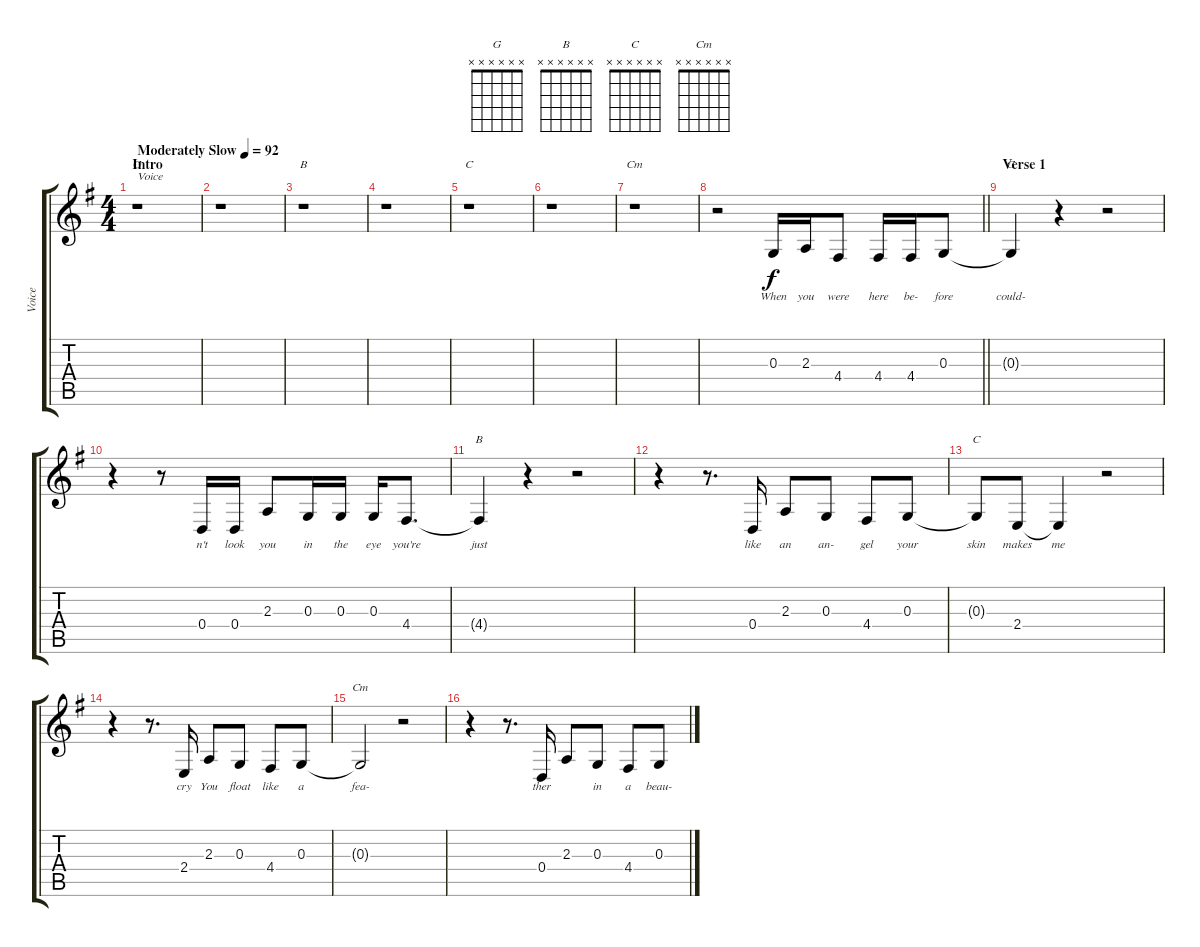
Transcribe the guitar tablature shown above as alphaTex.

\track ("Voice" "Voice") {instrument clarinet}
\staff {score tabs}
\tuning (E4 B3 G3 D3 A2 E2) {hide}
\chord ("G" 3 3 4 5 5 3) {barre 3}
\chord ("B" 2 4 4 4 2 x) {barre 2}
\chord ("C" 3 5 5 5 3 x) {barre 3}
\chord ("Cm" 3 4 5 5 3 x) {barre 3}
\chord ("G" x x x x x x)
\chord ("B" x x x x x x)
\chord ("C" x x x x x x)
\chord ("Cm" x x x x x x)
\ts (4 4)
\section ("" "Intro")
\tempo (92 "Moderately Slow")
\clef g2
\ks g
r.1{ch "G" txt "Voice" dy f instrument clarinet} |
r.1 |
r.1{ch "B"} |
r.1 |
r.1{ch "C"} |
r.1 |
r.1{ch "Cm"} |
\barLineRight lightlight
r.2 0.3.16{lyrics (0 "When") lyrics (1 "") lyrics (2 "") lyrics (3 "") lyrics (4 "")} 2.3.16{lyrics (0 "you") lyrics (1 "") lyrics (2 "") lyrics (3 "") lyrics (4 "")} 4.4.8{lyrics (0 "were") lyrics (1 "") lyrics (2 "") lyrics (3 "") lyrics (4 "")} 4.4.16{lyrics (0 "here") lyrics (1 "") lyrics (2 "") lyrics (3 "") lyrics (4 "")} 4.4.16{lyrics (0 "be-") lyrics (1 "") lyrics (2 "") lyrics (3 "") lyrics (4 "")} 0.3.8{lyrics (0 "fore") lyrics (1 "") lyrics (2 "") lyrics (3 "") lyrics (4 "")} |
\section ("" "Verse 1")
0.3{t}.4{ch "G" lyrics (0 "could-") lyrics (1 "") lyrics (2 "") lyrics (3 "") lyrics (4 "")} r.4 r.2 |
r.4 r.8 0.4.16{lyrics (0 "n't") lyrics (1 "") lyrics (2 "") lyrics (3 "") lyrics (4 "")} 0.4.16{lyrics (0 "look") lyrics (1 "") lyrics (2 "") lyrics (3 "") lyrics (4 "")} 2.3.8{lyrics (0 "you") lyrics (1 "") lyrics (2 "") lyrics (3 "") lyrics (4 "")} 0.3.16{lyrics (0 "in") lyrics (1 "") lyrics (2 "") lyrics (3 "") lyrics (4 "")} 0.3.16{lyrics (0 "the") lyrics (1 "") lyrics (2 "") lyrics (3 "") lyrics (4 "")} 0.3.16{lyrics (0 "eye") lyrics (1 "") lyrics (2 "") lyrics (3 "") lyrics (4 "")} 4.4.8{d lyrics (0 "you're") lyrics (1 "") lyrics (2 "") lyrics (3 "") lyrics (4 "")} |
4.4{t}.4{ch "B" lyrics (0 "just") lyrics (1 "") lyrics (2 "") lyrics (3 "") lyrics (4 "")} r.4 r.2 |
r.4 r.8{d} 0.4.16{lyrics (0 "like") lyrics (1 "") lyrics (2 "") lyrics (3 "") lyrics (4 "")} 2.3.8{lyrics (0 "an") lyrics (1 "") lyrics (2 "") lyrics (3 "") lyrics (4 "")} 0.3.8{lyrics (0 "an-") lyrics (1 "") lyrics (2 "") lyrics (3 "") lyrics (4 "")} 4.4.8{lyrics (0 "gel") lyrics (1 "") lyrics (2 "") lyrics (3 "") lyrics (4 "")} 0.3.8{lyrics (0 "your") lyrics (1 "") lyrics (2 "") lyrics (3 "") lyrics (4 "")} |
0.3{t}.8{ch "C" lyrics (0 "skin") lyrics (1 "") lyrics (2 "") lyrics (3 "") lyrics (4 "")} 2.4.8{lyrics (0 "makes") lyrics (1 "") lyrics (2 "") lyrics (3 "") lyrics (4 "")} 2.4{t}.4{lyrics (0 "me") lyrics (1 "") lyrics (2 "") lyrics (3 "") lyrics (4 "")} r.2 |
r.4 r.8{d} 2.4.16{lyrics (0 "cry") lyrics (1 "") lyrics (2 "") lyrics (3 "") lyrics (4 "")} 2.3.8{lyrics (0 "You") lyrics (1 "") lyrics (2 "") lyrics (3 "") lyrics (4 "")} 0.3.8{lyrics (0 "float") lyrics (1 "") lyrics (2 "") lyrics (3 "") lyrics (4 "")} 4.4.8{lyrics (0 "like") lyrics (1 "") lyrics (2 "") lyrics (3 "") lyrics (4 "")} 0.3.8{lyrics (0 "a") lyrics (1 "") lyrics (2 "") lyrics (3 "") lyrics (4 "")} |
0.3{t}.2{ch "Cm" lyrics (0 "fea-") lyrics (1 "") lyrics (2 "") lyrics (3 "") lyrics (4 "")} r.2 |
r.4 r.8{d} 0.4.16{lyrics (0 "ther") lyrics (1 "") lyrics (2 "") lyrics (3 "") lyrics (4 "")} 2.3.8{lyrics (0 " ") lyrics (1 "") lyrics (2 "") lyrics (3 "") lyrics (4 "")} 0.3.8{lyrics (0 "in") lyrics (1 "") lyrics (2 "") lyrics (3 "") lyrics (4 "")} 4.4.8{lyrics (0 "a") lyrics (1 "") lyrics (2 "") lyrics (3 "") lyrics (4 "")} 0.3.8{lyrics (0 "beau-") lyrics (1 "") lyrics (2 "") lyrics (3 "") lyrics (4 "")}
